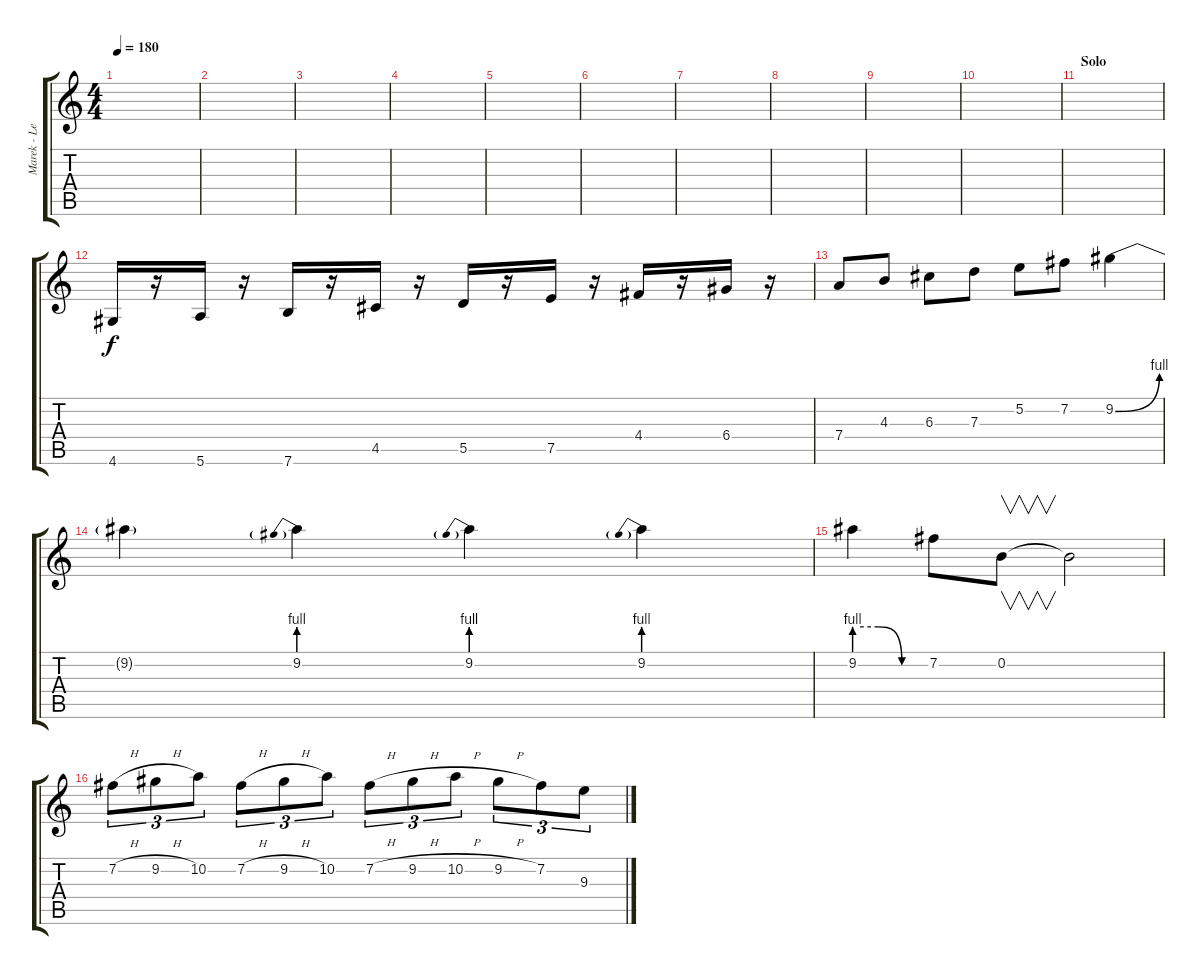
\track ("Marek - Lead Guitar" "Marek - Le") {instrument overdrivenguitar}
\staff {score tabs}
\tuning (E4 B3 G3 D3 A2 E2) {hide}
\ts (4 4)
\tempo 180
\clef g2
\ks c
|
|
|
|
|
|
|
|
|
|
\section ("" "Solo")
|
4.6.16{balance 8 instrument overdrivenguitar} r.16 5.6.16 r.16 7.6.16 r.16 4.5.16 r.16 5.5.16 r.16 7.5.16 r.16 4.4.16 r.16 6.4.16 r.16 |
7.4.8 4.3.8 6.3.8 7.3.8 5.2.8 7.2.8 9.2{be (bend 0 0 60 4)}.4 |
9.2{t}.4 9.2{be (prebend 0 4 60 4)}.4 9.2{be (prebend 0 4 60 4)}.4 9.2{be (prebend 0 4 60 4)}.4 |
9.2{be (custom 0 4 20 4 40 0 60 0)}.4 7.2.8 0.2.8{v} 0.2{t}.2 |
7.2{h}.8{tu (3 2)} 9.2{h}.8{tu (3 2)} 10.2.8{tu (3 2)} 7.2{h}.8{tu (3 2)} 9.2{h}.8{tu (3 2)} 10.2.8{tu (3 2)} 7.2{h}.8{tu (3 2)} 9.2{h}.8{tu (3 2)} 10.2{h}.8{tu (3 2)} 9.2{h}.8{tu (3 2)} 7.2.8{tu (3 2)} 9.3.8{tu (3 2)}
